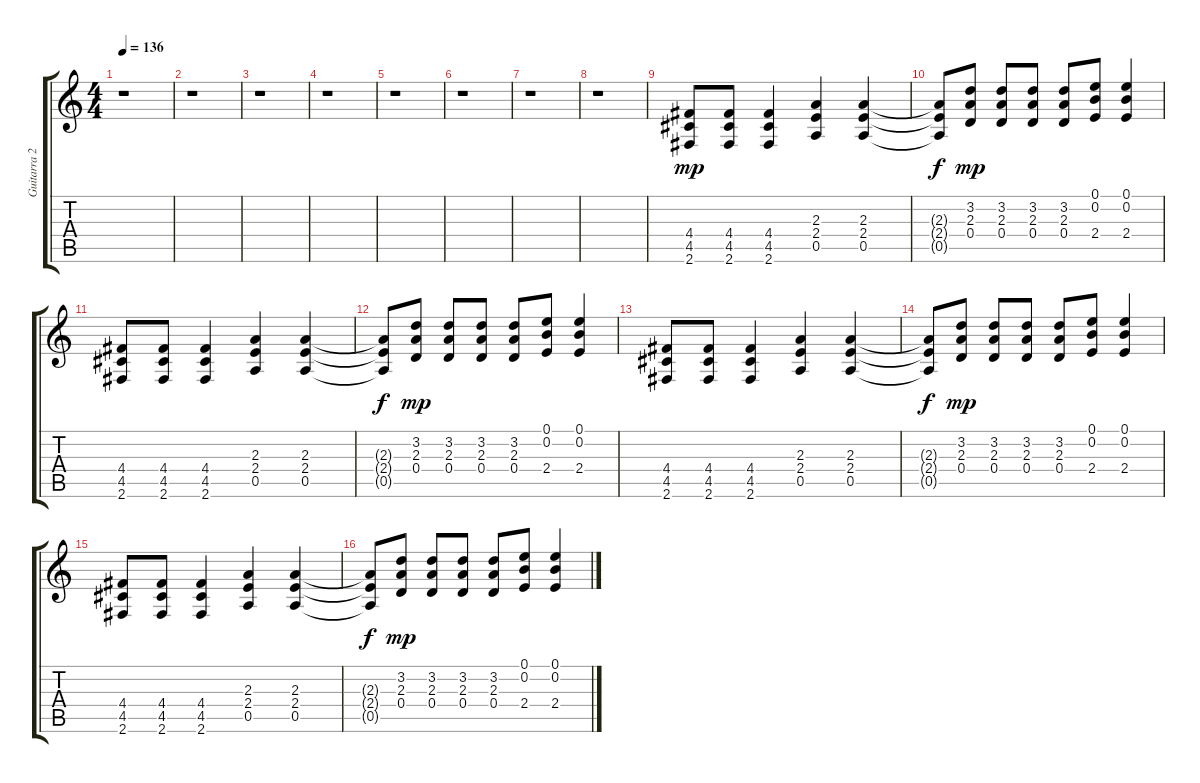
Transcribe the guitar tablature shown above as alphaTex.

\track ("Guitarra 2" "Guitarra 2") {instrument distortionguitar}
\staff {score tabs}
\tuning (E4 B3 G3 D3 A2 E2) {hide}
\ts (4 4)
\tempo 136
\clef g2
\ks c
r.1{dy mp} |
r.1 |
r.1 |
r.1 |
r.1 |
r.1 |
r.1 |
r.1 |
(4.4 4.5 2.6).8 (4.4 4.5 2.6).8 (4.4 4.5 2.6).4 (2.3 2.4 0.5).4 (2.3 2.4 0.5).4 |
(2.3{t} 2.4{t} 0.5{t}).8{dy f} (3.2 2.3 0.4).8{dy mp} (3.2 2.3 0.4).8 (3.2 2.3 0.4).8 (3.2 2.3 0.4).8 (0.1 0.2 2.4).8 (0.1 0.2 2.4).4 |
(4.4 4.5 2.6).8 (4.4 4.5 2.6).8 (4.4 4.5 2.6).4 (2.3 2.4 0.5).4 (2.3 2.4 0.5).4 |
(2.3{t} 2.4{t} 0.5{t}).8{dy f} (3.2 2.3 0.4).8{dy mp} (3.2 2.3 0.4).8 (3.2 2.3 0.4).8 (3.2 2.3 0.4).8 (0.1 0.2 2.4).8 (0.1 0.2 2.4).4 |
(4.4 4.5 2.6).8 (4.4 4.5 2.6).8 (4.4 4.5 2.6).4 (2.3 2.4 0.5).4 (2.3 2.4 0.5).4 |
(2.3{t} 2.4{t} 0.5{t}).8{dy f} (3.2 2.3 0.4).8{dy mp} (3.2 2.3 0.4).8 (3.2 2.3 0.4).8 (3.2 2.3 0.4).8 (0.1 0.2 2.4).8 (0.1 0.2 2.4).4 |
(4.4 4.5 2.6).8 (4.4 4.5 2.6).8 (4.4 4.5 2.6).4 (2.3 2.4 0.5).4 (2.3 2.4 0.5).4 |
(2.3{t} 2.4{t} 0.5{t}).8{dy f} (3.2 2.3 0.4).8{dy mp} (3.2 2.3 0.4).8 (3.2 2.3 0.4).8 (3.2 2.3 0.4).8 (0.1 0.2 2.4).8 (0.1 0.2 2.4).4
